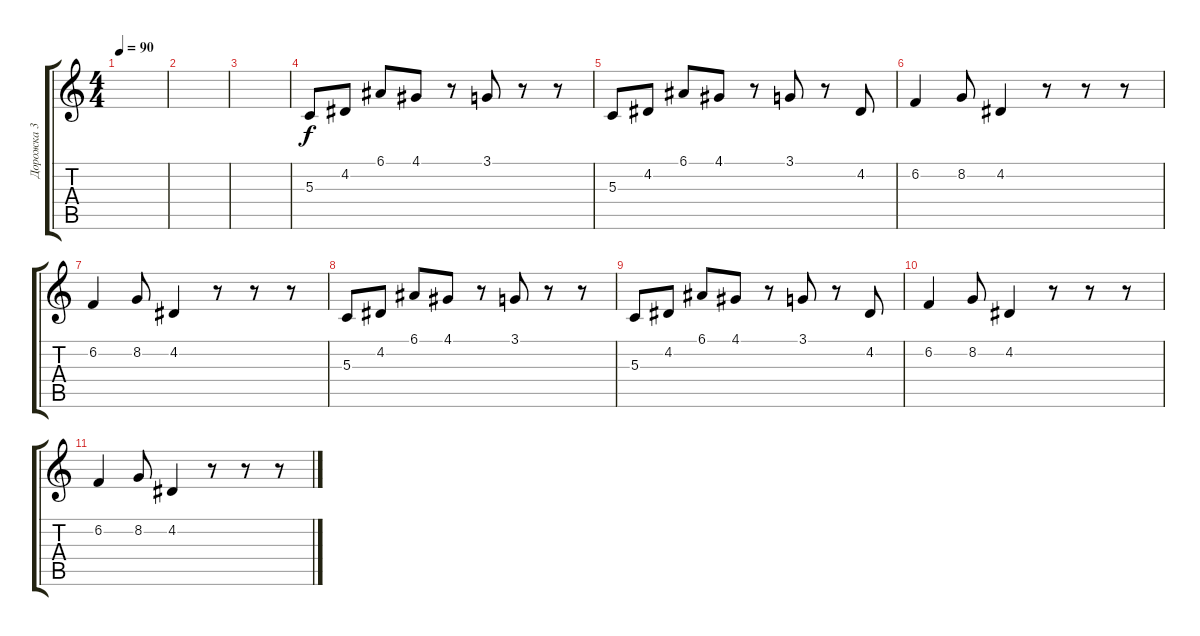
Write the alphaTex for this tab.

\track ("Дорожка 3" "Дорожка 3") {instrument brightacousticpiano}
\staff {score tabs}
\tuning (E4 B3 G3 D3 A2 E2) {hide}
\ts (4 4)
\tempo 90
\clef g2
\ks c
|
|
|
5.3.8 4.2.8 6.1.8 4.1.8 r.8 3.1.8 r.8 r.8 |
5.3.8 4.2.8 6.1.8 4.1.8 r.8 3.1.8 r.8 4.2.8 |
6.2.4 8.2.8 4.2.4 r.8 r.8 r.8 |
6.2.4 8.2.8 4.2.4 r.8 r.8 r.8 |
5.3.8 4.2.8 6.1.8 4.1.8 r.8 3.1.8 r.8 r.8 |
5.3.8 4.2.8 6.1.8 4.1.8 r.8 3.1.8 r.8 4.2.8 |
6.2.4 8.2.8 4.2.4 r.8 r.8 r.8 |
6.2.4 8.2.8 4.2.4 r.8 r.8 r.8
